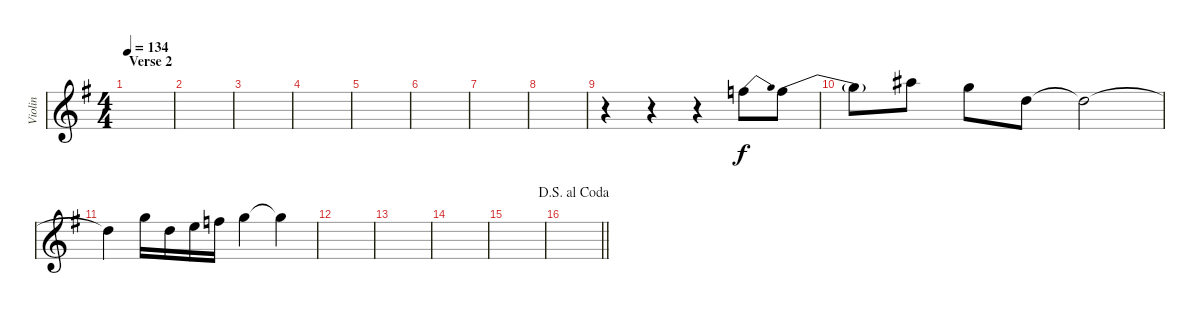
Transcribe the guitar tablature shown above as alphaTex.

\track ("Violin" "Violin") {instrument violin}
\staff {score}
\tuning (E4 B3 G3 D3 A2 E2) {hide}
\ts (4 4)
\section ("" "Verse 2")
\tempo 134
\clef g2
\ks g
|
|
|
|
|
|
|
|
r.4 r.4 r.4 13.1{be (bend 0 0 60 4)}.8 13.1{be (bend 0 0 60 4)}.8 |
13.1{t}.8 18.1.8 15.1.8 15.2.8 15.2{t}.2 |
15.2{t}.4 15.1.16 15.2.16 17.2.16 13.1.16 15.1.4 15.1{t}.4 |
|
|
|
|
\jump dalsegnoalcoda
\barLineRight lightlight
